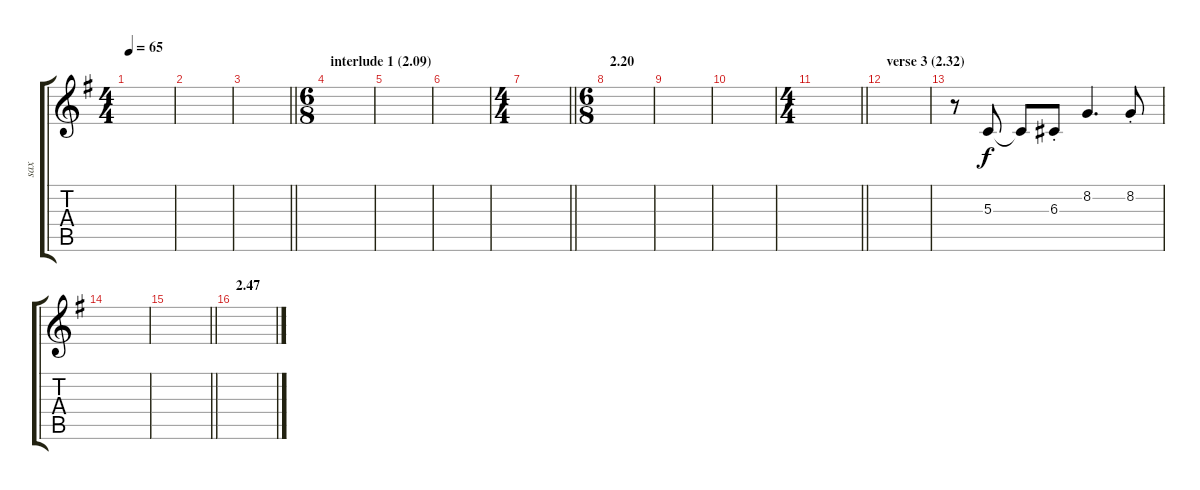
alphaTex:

\track ("sax" "sax") {instrument altosax}
\staff {score tabs}
\tuning (E4 B3 G3 D3 A2 E2) {hide}
\ts (4 4)
\tempo 65
\clef g2
\ks g
|
|
\barLineRight lightlight
|
\ts (6 8)
\section ("" "interlude 1 (2.09)")
|
|
|
\ts (4 4)
\barLineRight lightlight
|
\ts (6 8)
\section ("" "2.20")
|
|
|
\ts (4 4)
\barLineRight lightlight
|
\section ("" "verse 3 (2.32)")
|
r.8 5.3.8 5.3{t}.8 6.3{st}.8 8.2.4{d} 8.2{st}.8 |
|
\barLineRight lightlight
|
\section ("" "2.47")
